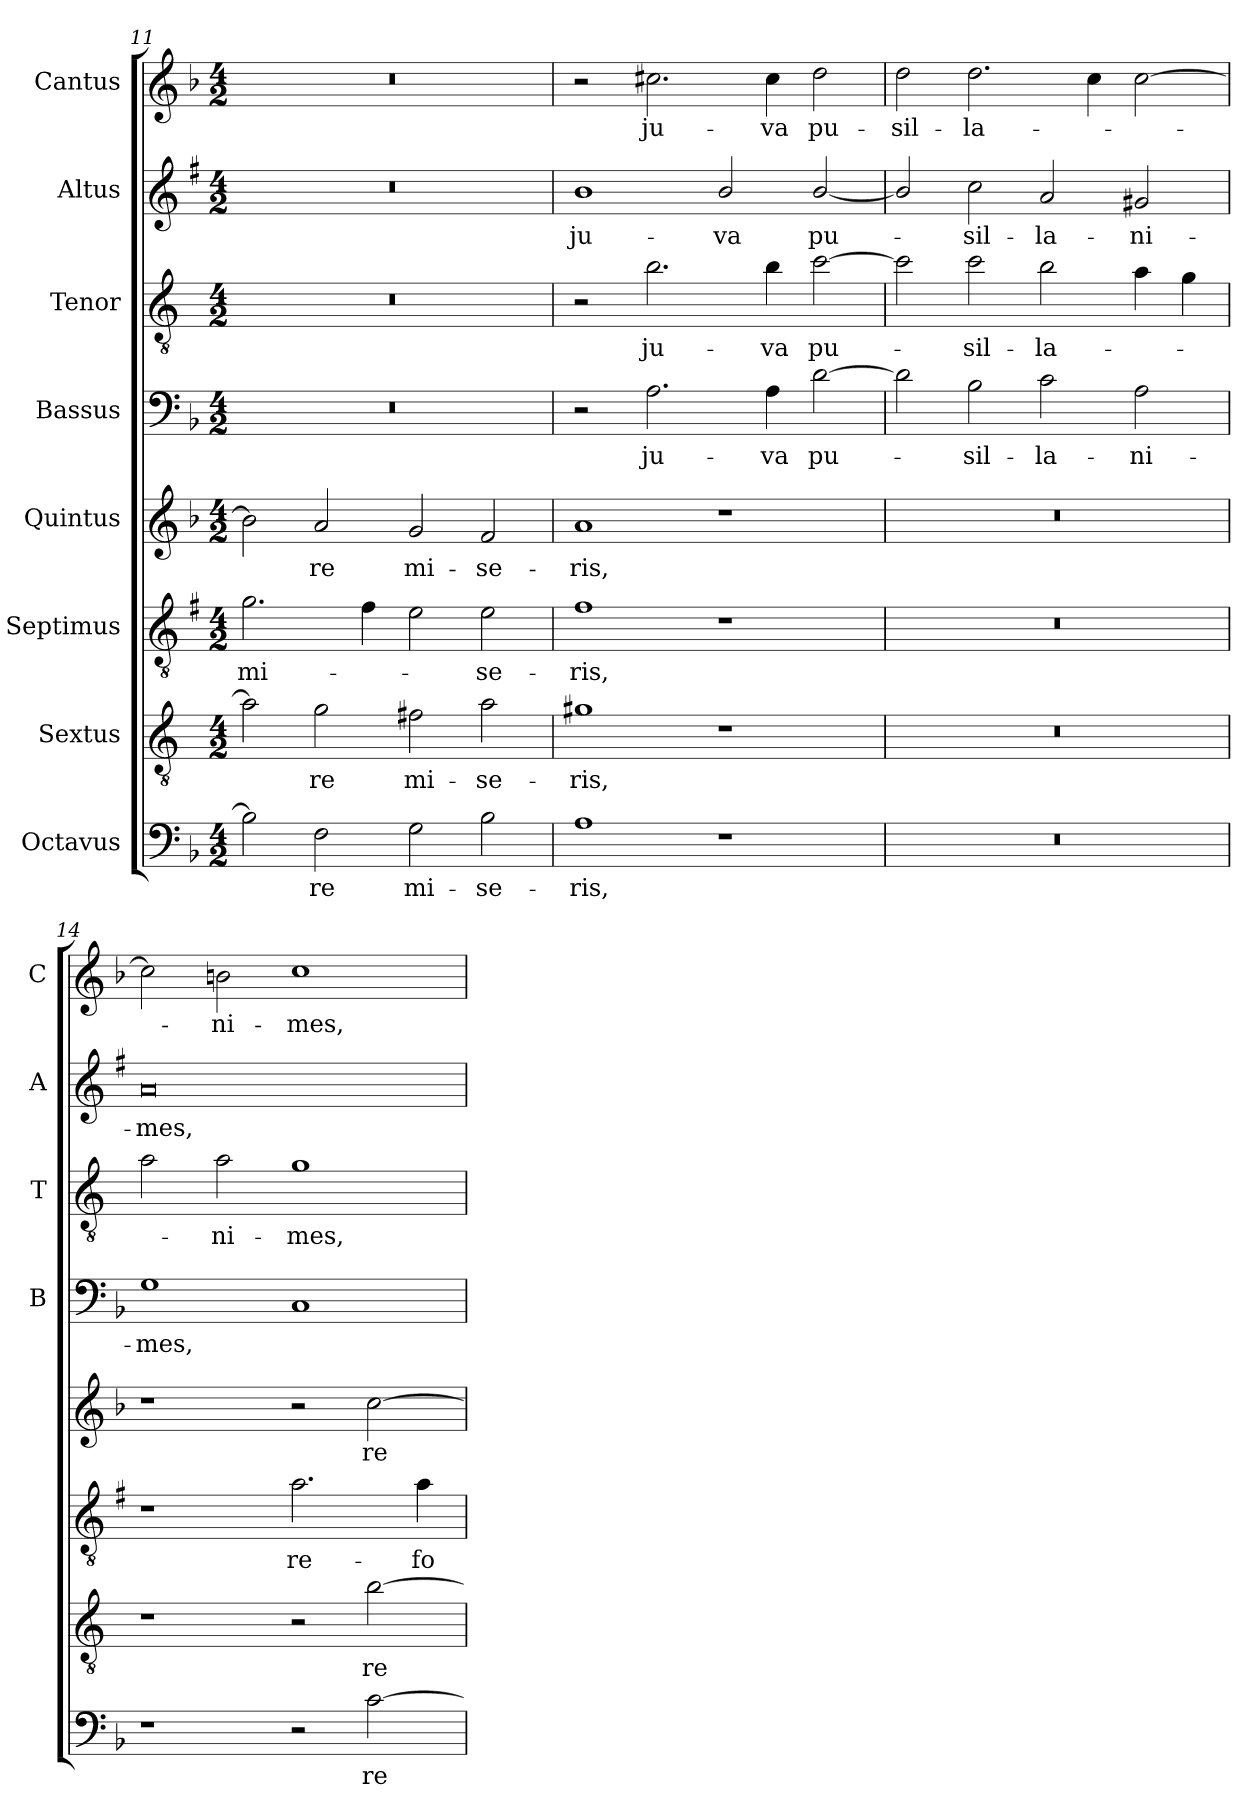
**kern	**text	**kern	**text	**kern	**text	**kern	**text	**kern	**text	**kern	**text	**kern	**text	**kern	**text
*part8	*part8	*part7	*part7	*part6	*part6	*part5	*part5	*part4	*part4	*part3	*part3	*part2	*part2	*part1	*part1
*staff8	*staff8	*staff7	*staff7	*staff6	*staff6	*staff5	*staff5	*staff4	*staff4	*staff3	*staff3	*staff2	*staff2	*staff1	*staff1
*I"Octavus	*	*I"Sextus	*	*I"Septimus	*	*I"Quintus	*	*I"Bassus	*	*I"Tenor	*	*I"Altus	*	*I"Cantus	*
*	*	*	*	*	*	*	*	*I'B	*	*I'T	*	*I'A	*	*I'C	*
*clefF4	*	*clefGv2	*	*clefGv2	*	*clefG2	*	*clefF4	*	*clefGv2	*	*clefG2	*	*clefG2	*
*	*	*ITrd4c7	*	*ITrd1c2	*	*	*	*	*	*ITrd4c7	*	*ITrd1c2	*	*	*
*k[b-]	*	*k[b-]	*	*k[b-]	*	*k[b-]	*	*k[b-]	*	*k[b-]	*	*k[b-]	*	*k[b-]	*
*F:	*	*F:	*	*F:	*	*F:	*	*F:	*	*F:	*	*F:	*	*F:	*
*M4/2	*	*M4/2	*	*M4/2	*	*M4/2	*	*M4/2	*	*M4/2	*	*M4/2	*	*M4/2	*
=11	=11	=11	=11	=11	=11	=11	=11	=11	=11	=11	=11	=11	=11	=11	=11
!	!	!	!	!	!LO:LY:b	!	!	!	!	!	!	!	!	!	!
2B-\]	.	2d\]	.	2.f\	mi-	2b-\]	.	0r	.	0r	.	0r	.	0r	.
!	!LO:LY:b	!	!LO:LY:b	!	!	!	!LO:LY:b	!	!	!	!	!	!	!	!
2F\	-re	2c\	-re	.	.	2a/	-re	.	.	.	.	.	.	.	.
.	.	.	.	4e\	.	.	.	.	.	.	.	.	.	.	.
!	!LO:LY:b	!	!LO:LY:b	!	!	!	!LO:LY:b	!	!	!	!	!	!	!	!
2G\	mi-	2Bn\	mi-	2d\	.	2g/	mi-	.	.	.	.	.	.	.	.
!	!LO:LY:b	!	!LO:LY:b	!	!LO:LY:b	!	!LO:LY:b	!	!	!	!	!	!	!	!
2B-\	-se-	2d\	-se-	2d\	-se-	2f/	-se-	.	.	.	.	.	.	.	.
=12	=12	=12	=12	=12	=12	=12	=12	=12	=12	=12	=12	=12	=12	=12	=12
!	!LO:LY:b	!	!LO:LY:b	!	!LO:LY:b	!	!LO:LY:b	!	!	!	!	!	!LO:LY:b	!	!
1A	-ris,	1c#X	-ris,	1e	-ris,	1a	-ris,	2r	.	2r	.	1a	ju-	2r	.
!	!	!	!	!	!	!	!	!	!LO:LY:b	!	!LO:LY:b	!	!	!	!LO:LY:b
.	.	.	.	.	.	.	.	2.A\	ju-	2.e\	ju-	.	.	2.cc#X\	ju-
!	!	!	!	!	!	!	!	!	!	!	!	!	!LO:LY:b	!	!
1r	.	1r	.	1r	.	1r	.	.	.	.	.	2a/	-va	.	.
!	!	!	!	!	!	!	!	!	!LO:LY:b	!	!LO:LY:b	!	!	!	!LO:LY:b
.	.	.	.	.	.	.	.	4A\	-va	4e\	-va	.	.	4cc#\	-va
!	!	!	!	!	!	!	!	!	!LO:LY:b	!	!LO:LY:b	!	!LO:LY:b	!	!LO:LY:b
.	.	.	.	.	.	.	.	[2d\	pu-	[2f\	pu-	[2a/	pu-	2dd\	pu-
=13	=13	=13	=13	=13	=13	=13	=13	=13	=13	=13	=13	=13	=13	=13	=13
!	!	!	!	!	!	!	!	!	!	!	!	!	!	!	!LO:LY:b
0r	.	0r	.	0r	.	0r	.	2d\]	.	2f\]	.	2a/]	.	2dd\	-sil-
!	!	!	!	!	!	!	!	!	!LO:LY:b	!	!LO:LY:b	!	!LO:LY:b	!	!LO:LY:b
.	.	.	.	.	.	.	.	2B-\	-sil-	2f\	-sil-	2b-\	-sil-	2.dd\	-la-
!	!	!	!	!	!	!	!	!	!LO:LY:b	!	!LO:LY:b	!	!LO:LY:b	!	!
.	.	.	.	.	.	.	.	2c\	-la-	2e\	-la-	2g/	-la-	.	.
.	.	.	.	.	.	.	.	.	.	.	.	.	.	4cc\	.
!	!	!	!	!	!	!	!	!	!LO:LY:b	!	!	!	!LO:LY:b	!	!
.	.	.	.	.	.	.	.	2A\	-ni-	4d\	.	2f#X/	-ni-	[2cc\	.
.	.	.	.	.	.	.	.	.	.	4c\	.	.	.	.	.
=14	=14	=14	=14	=14	=14	=14	=14	=14	=14	=14	=14	=14	=14	=14	=14
!	!	!	!	!	!	!	!	!	!LO:LY:b	!	!	!	!LO:LY:b	!	!
1r	.	1r	.	1r	.	1r	.	1G	-mes,	2d\	.	0g	-mes,	2cc\]	.
!	!	!	!	!	!	!	!	!	!	!	!LO:LY:b	!	!	!	!LO:LY:b
.	.	.	.	.	.	.	.	.	.	2d\	-ni-	.	.	2bn\	-ni-
!	!	!	!	!	!LO:LY:b	!	!	!	!	!	!LO:LY:b	!	!	!	!LO:LY:b
2r	.	2r	.	2.g\	re-	2r	.	1C	.	1c	-mes,	.	.	1cc	-mes,
!	!LO:LY:b	!	!LO:LY:b	!	!	!	!LO:LY:b	!	!	!	!	!	!	!	!
[2c\	re-	[2e\	re-	.	.	[2cc\	re-	.	.	.	.	.	.	.	.
!	!	!	!	!	!LO:LY:b	!	!	!	!	!	!	!	!	!	!
.	.	.	.	4g\	-fo-	.	.	.	.	.	.	.	.	.	.
=	=	=	=	=	=	=	=	=	=	=	=	=	=	=	=
*-	*-	*-	*-	*-	*-	*-	*-	*-	*-	*-	*-	*-	*-	*-	*-
